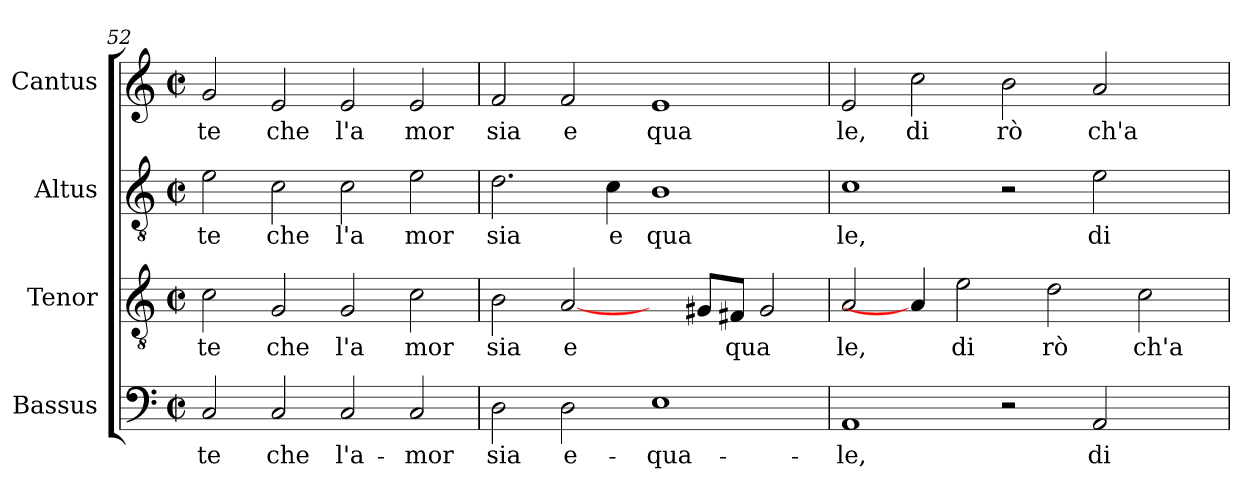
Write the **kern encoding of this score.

**kern	**text	**kern	**text	**kern	**text	**kern	**text
*part4	*part4	*part3	*part3	*part2	*part2	*part1	*part1
*staff4	*staff4	*staff3	*staff3	*staff2	*staff2	*staff1	*staff1
*I"Bassus	*	*I"Tenor	*	*I"Altus	*	*I"Cantus	*
*clefF4	*	*clefGv2	*	*clefGv2	*	*clefG2	*
*M2/2	*	*M2/2	*	*M2/2	*	*M2/2	*
*met(c|)	*	*met(c|)	*	*met(c|)	*	*met(c|)	*
=52	=52	=52	=52	=52	=52	=52	=52
!	!LO:LY:b:cj	!	!LO:LY:b:cj	!	!LO:LY:b:cj	!	!LO:LY:b:cj
2C/	-te	2c\	te	2e\	te	2g/	te
!	!LO:LY:b:cj	!	!LO:LY:b:cj	!	!LO:LY:b:cj	!	!LO:LY:b:cj
2C/	che	2G/	che	2c\	che	2e/	che
!	!LO:LY:b:cj	!	!LO:LY:b:cj	!	!LO:LY:b:cj	!	!LO:LY:b:cj
2C/	l'a-	2G/	l'a	2c\	l'a	2e/	l'a
!	!LO:LY:b:cj	!	!LO:LY:b:cj	!	!LO:LY:b:cj	!	!LO:LY:b:cj
2C/	-mor	2c\	mor	2e\	mor	2e/	mor
=53	=53	=53	=53	=53	=53	=53	=53
!	!LO:LY:b:cj	!	!LO:LY:b:cj	!	!LO:LY:b:cj	!	!LO:LY:b:cj
2D\	sia	2B\	sia	2.d\	sia	2f/	sia
!	!LO:LY:b:cj	!	!LO:LY:b:cj	!	!	!	!LO:LY:b:cj
2D\	e-	[2A/	e	.	.	2f/	e
!	!	!	!	!	!LO:LY:b:cj	!	!
.	.	.	.	4c\	e	.	.
!	!LO:LY:b:cj	!	!	!	!LO:LY:b:cj	!	!LO:LY:b:cj
1E	-qua-	4ryy	.	1B	qua	1e	qua
.	.	8G#/L	.	.	.	.	.
!	!	!	!LO:LY:b	!	!	!	!
.	.	8F#/J	qua	.	.	.	.
.	.	2G#/	.	.	.	.	.
=54	=54	=54	=54	=54	=54	=54	=54
!	!LO:LY:b:cj	!	!LO:LY:b:cj	!	!LO:LY:b:cj	!	!LO:LY:b:cj
1AA	-le,	2A/	le,	1c	le,	2e/	le,
!	!	!	!	!	!	!	!LO:LY:b:cj
.	.	4A/]	.	.	.	2cc\	di
!	!	!	!LO:LY:b:cj	!	!	!	!
.	.	2e\	di	.	.	.	.
!	!	!	!	!	!	!	!LO:LY:b:cj
2r	.	.	.	2r	.	2b\	rò
!	!	!	!LO:LY:b:cj	!	!	!	!
.	.	2d\	rò	.	.	.	.
!	!LO:LY:b:cj	!	!	!	!LO:LY:b:cj	!	!LO:LY:b:cj
2AA/	di-	.	.	2e\	di	2a/	ch'a
!	!	!	!LO:LY:b:cj	!	!	!	!
.	.	2c\	ch'a	.	.	.	.
4ryy	.	.	.	4ryy	.	4ryy	.
=	=	=	=	=	=	=	=
*-	*-	*-	*-	*-	*-	*-	*-
